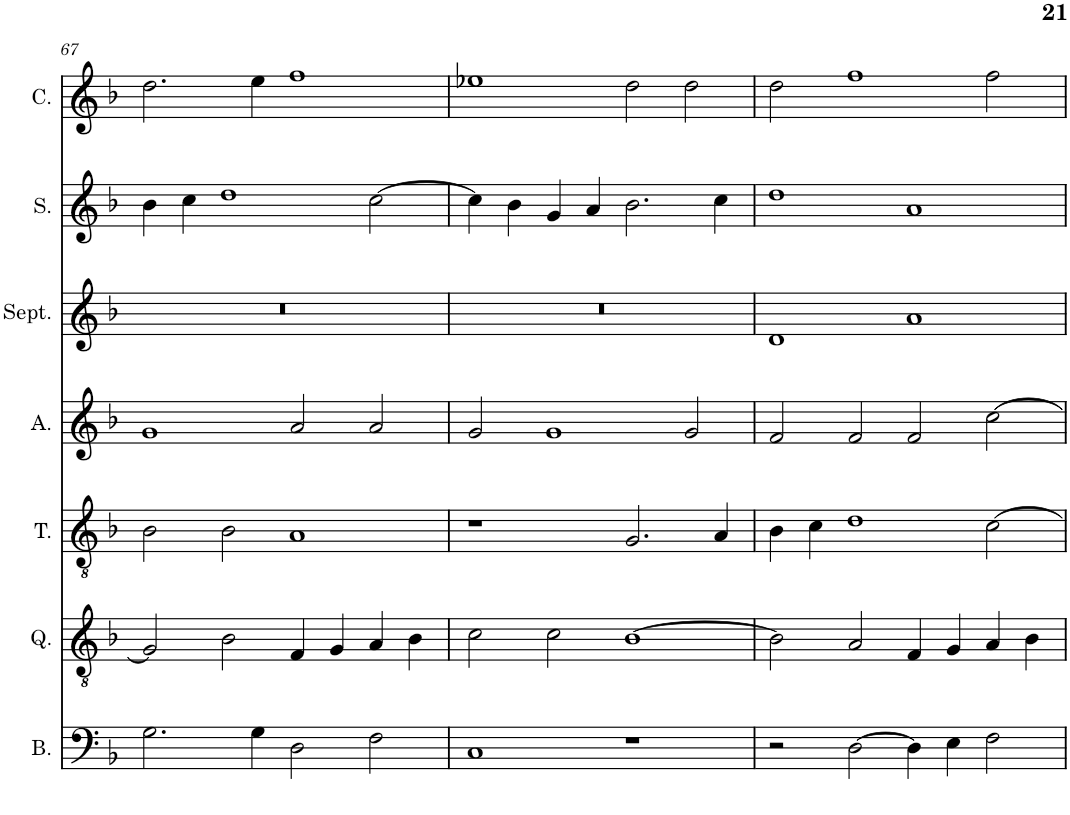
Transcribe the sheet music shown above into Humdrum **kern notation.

**kern	**kern	**kern	**kern	**kern	**kern	**kern
*part7	*part6	*part5	*part4	*part3	*part2	*part1
*staff7	*staff6	*staff5	*staff4	*staff3	*staff2	*staff1
*I"Bassus	*I"Quintus	*I"Tenor	*I"Altus	*I"Septimus	*I"Sextus	*I"Cantus
*I'B.	*I'Q.	*I'T.	*I'A.	*I'Sept.	*I'S.	*I'C.
!!LO:PB:g=z
*clefF4	*clefGv2	*clefGv2	*clefG2	*clefG2	*clefG2	*clefG2
*k[b-]	*k[b-]	*k[b-]	*k[b-]	*k[b-]	*k[b-]	*k[b-]
*F:	*F:	*F:	*F:	*F:	*F:	*F:
*M4/2	*M4/2	*M4/2	*M4/2	*M4/2	*M4/2	*M4/2
=67	=67	=67	=67	=67	=67	=67
2.G\	2G/]	2B-\	1g	0r	4b-\	2.dd\
.	.	.	.	.	4cc\	.
.	2B-\	2B-\	.	.	1dd	.
4G\	.	.	.	.	.	4ee\
2D\	4F/	1A	2a/	.	.	1ff
.	4G/	.	.	.	.	.
2F\	4A/	.	2a/	.	[2cc\	.
.	4B-\	.	.	.	.	.
=68	=68	=68	=68	=68	=68	=68
1C	2c\	1r	2g/	0r	4cc\]	1ee-X
.	.	.	.	.	4b-\	.
.	2c\	.	1g	.	4g/	.
.	.	.	.	.	4a/	.
1r	[1B-	2.G/	.	.	2.b-\	2dd\
.	.	.	2g/	.	.	2dd\
.	.	4A/	.	.	4cc\	.
=69	=69	=69	=69	=69	=69	=69
2r	2B-\]	4B-\	2f/	1d	1dd	2dd\
.	.	4c\	.	.	.	.
[2D\	2A/	1d	2f/	.	.	1ff
4D\]	4F/	.	2f/	1a	1a	.
4E\	4G/	.	.	.	.	.
2F\	4A/	[2c\	[2cc\	.	.	2ff\
.	4B-\	.	.	.	.	.
=	=	=	=	=	=	=
*-	*-	*-	*-	*-	*-	*-
